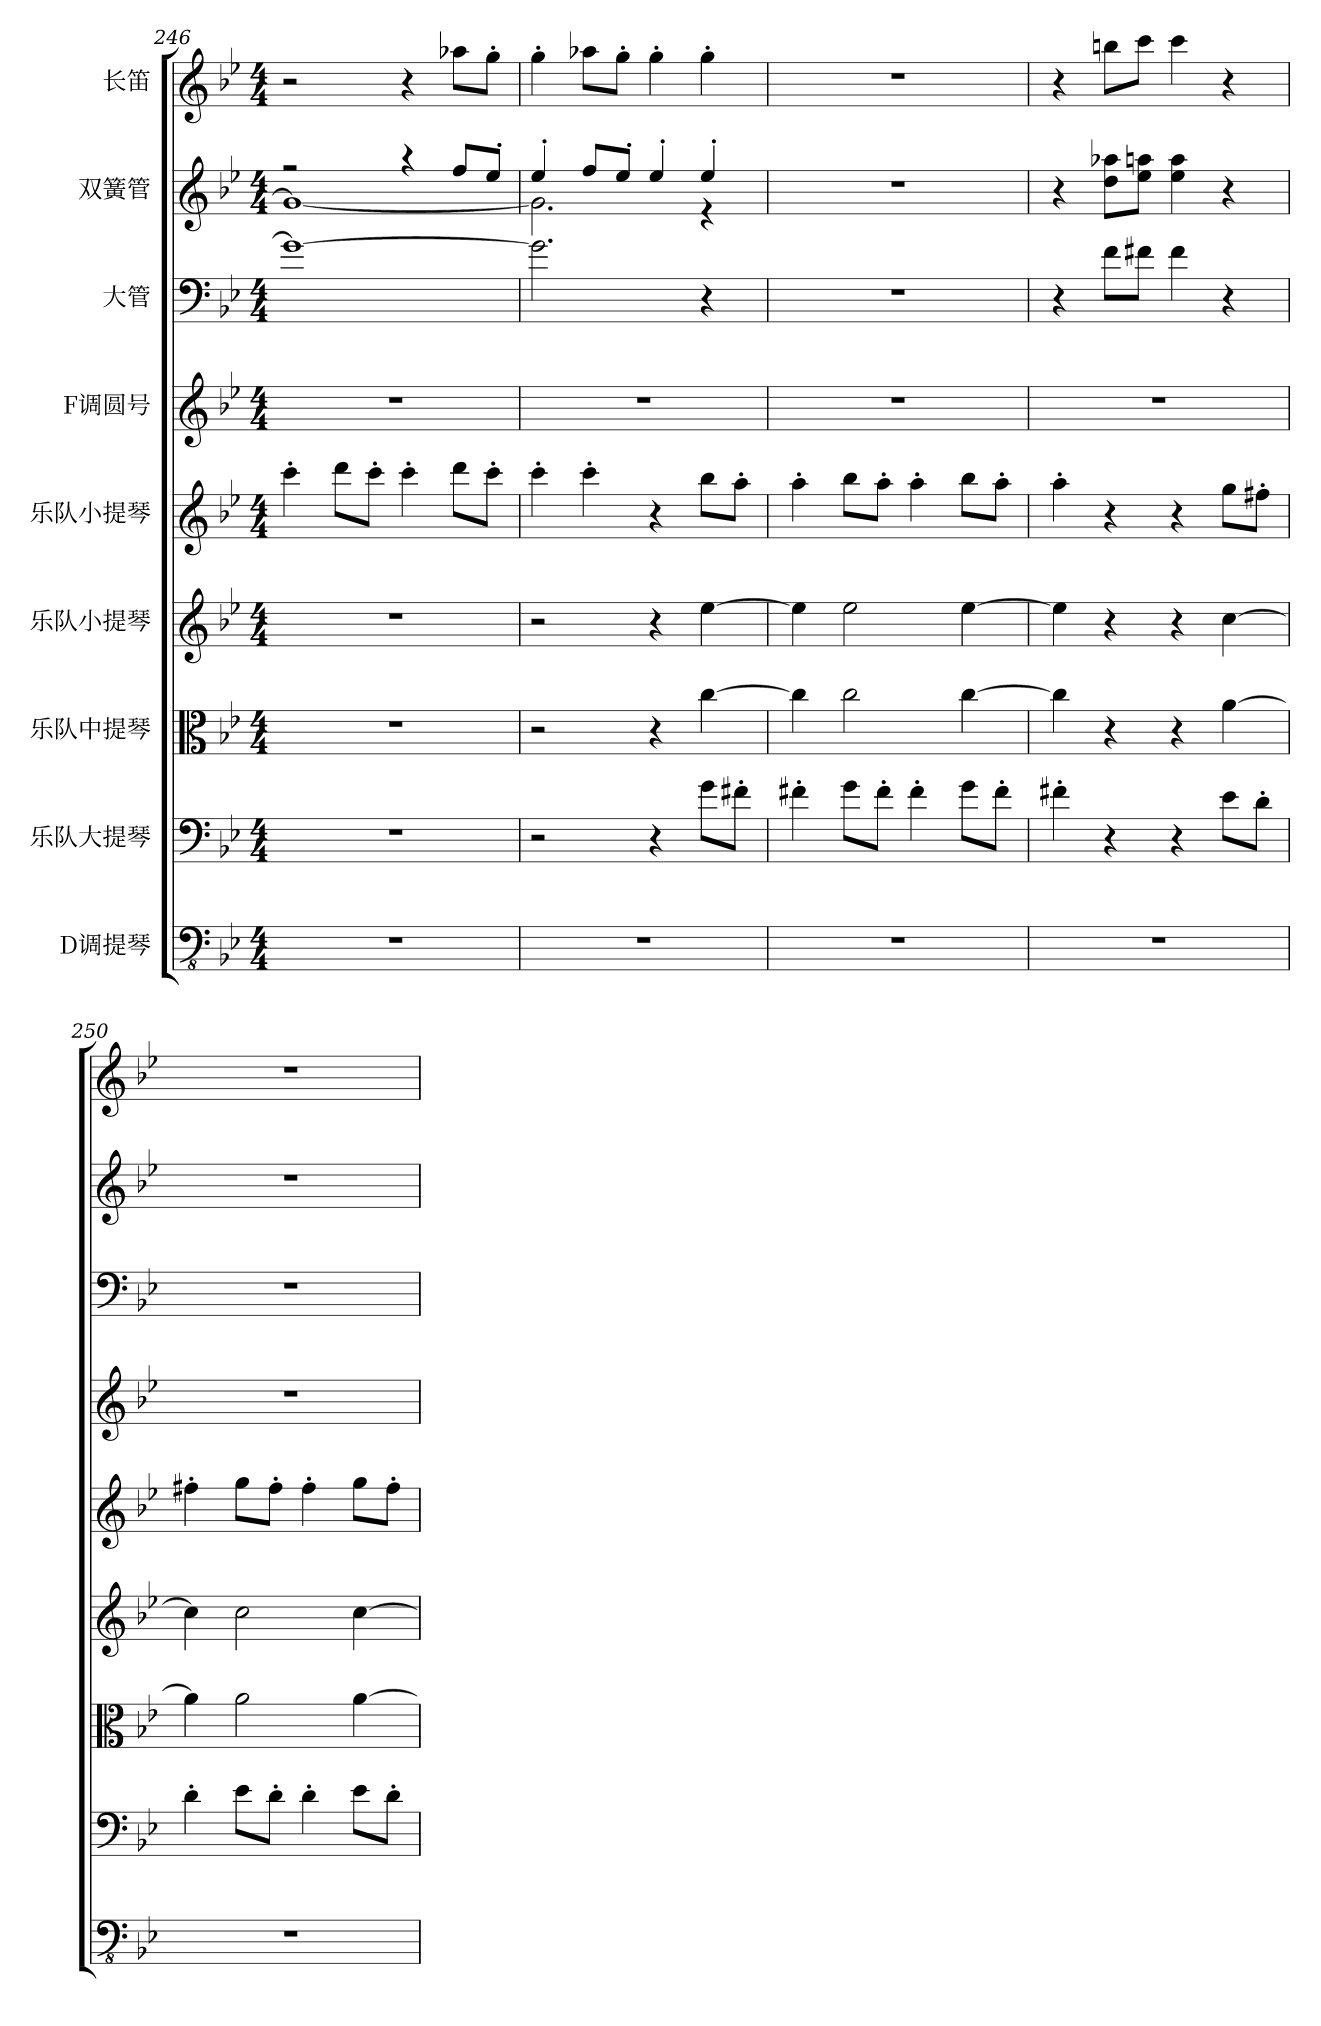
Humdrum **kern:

**kern	**kern	**kern	**kern	**kern	**kern	**kern	**kern	**kern
*part9	*part8	*part7	*part6	*part5	*part4	*part3	*part2	*part1
*staff9	*staff8	*staff7	*staff6	*staff5	*staff4	*staff3	*staff2	*staff1
*I"D调提琴	*I"乐队大提琴	*I"乐队中提琴	*I"乐队小提琴	*I"乐队小提琴	*I"F调圆号	*I"大管	*I"双簧管	*I"长笛
*clefFv4	*clefF4	*clefC3	*clefG2	*clefG2	*clefG2	*clefF4	*clefG2	*clefG2
*ITrd7c12	*	*	*	*	*ITrd4c7	*	*	*
*k[b-e-]	*k[b-e-]	*k[b-e-]	*k[b-e-]	*k[b-e-]	*k[b-e-a-]	*k[b-e-]	*k[b-e-]	*k[b-e-]
*M4/4	*M4/4	*M4/4	*M4/4	*M4/4	*M4/4	*M4/4	*M4/4	*M4/4
=246	=246	=246	=246	=246	=246	=246	=246	=246
*	*	*	*	*	*	*	*^	*
1r	1r	1r	1r	4ccc'\	1r	1g_	2r	1g_	2r
.	.	.	.	8ddd\L	.	.	.	.	.
.	.	.	.	8ccc'\J	.	.	.	.	.
.	.	.	.	4ccc'\	.	.	4r	.	4r
.	.	.	.	8ddd\L	.	.	8ff/L	.	8aa-X\L
.	.	.	.	8ccc'\J	.	.	8ee-'/J	.	8gg'\J
=247	=247	=247	=247	=247	=247	=247	=247	=247	=247
1r	2r	2r	2r	4ccc'\	1r	2.g\]	4ee-'/	2.g\]	4gg'\
.	.	.	.	4ccc'\	.	.	8ff/L	.	8aa-X\L
.	.	.	.	.	.	.	8ee-'/J	.	8gg'\J
.	4r	4r	4r	4r	.	.	4ee-'/	.	4gg'\
.	8g\L	[4cc\	[4ee-\	8bb-\L	.	4r	4ee-'/	4r	4gg'\
.	8f#X'\J	.	.	8aa'\J	.	.	.	.	.
*	*	*	*	*	*	*	*v	*v	*
=248	=248	=248	=248	=248	=248	=248	=248	=248
1r	4f#X'\	4cc\]	4ee-\]	4aa'\	1r	1r	1r	1r
.	8g\L	2cc\	2ee-\	8bb-\L	.	.	.	.
.	8f#'\J	.	.	8aa'\J	.	.	.	.
.	4f#'\	.	.	4aa'\	.	.	.	.
.	8g\L	[4cc\	[4ee-\	8bb-\L	.	.	.	.
.	8f#'\J	.	.	8aa'\J	.	.	.	.
!!LO:PB:g=z
=249	=249	=249	=249	=249	=249	=249	=249	=249
1r	4f#X'\	4cc\]	4ee-\]	4aa'\	1r	4r	4r	4r
.	4r	4r	4r	4r	.	8f\L	8dd\ 8aa-X\L	8bbn\L
.	.	.	.	.	.	8f#X\J	8ee-\ 8aan\J	8ccc\J
.	4r	4r	4r	4r	.	4f#\	4ee-\ 4aa\	4ccc\
.	8e-\L	[4a\	[4cc\	8gg\L	.	4r	4r	4r
.	8d'\J	.	.	8ff#X'\J	.	.	.	.
=250	=250	=250	=250	=250	=250	=250	=250	=250
1r	4d'\	4a\]	4cc\]	4ff#X'\	1r	1r	1r	1r
.	8e-\L	2a\	2cc\	8gg\L	.	.	.	.
.	8d'\J	.	.	8ff#'\J	.	.	.	.
.	4d'\	.	.	4ff#'\	.	.	.	.
.	8e-\L	[4a\	[4cc\	8gg\L	.	.	.	.
.	8d'\J	.	.	8ff#'\J	.	.	.	.
=	=	=	=	=	=	=	=	=
*-	*-	*-	*-	*-	*-	*-	*-	*-
